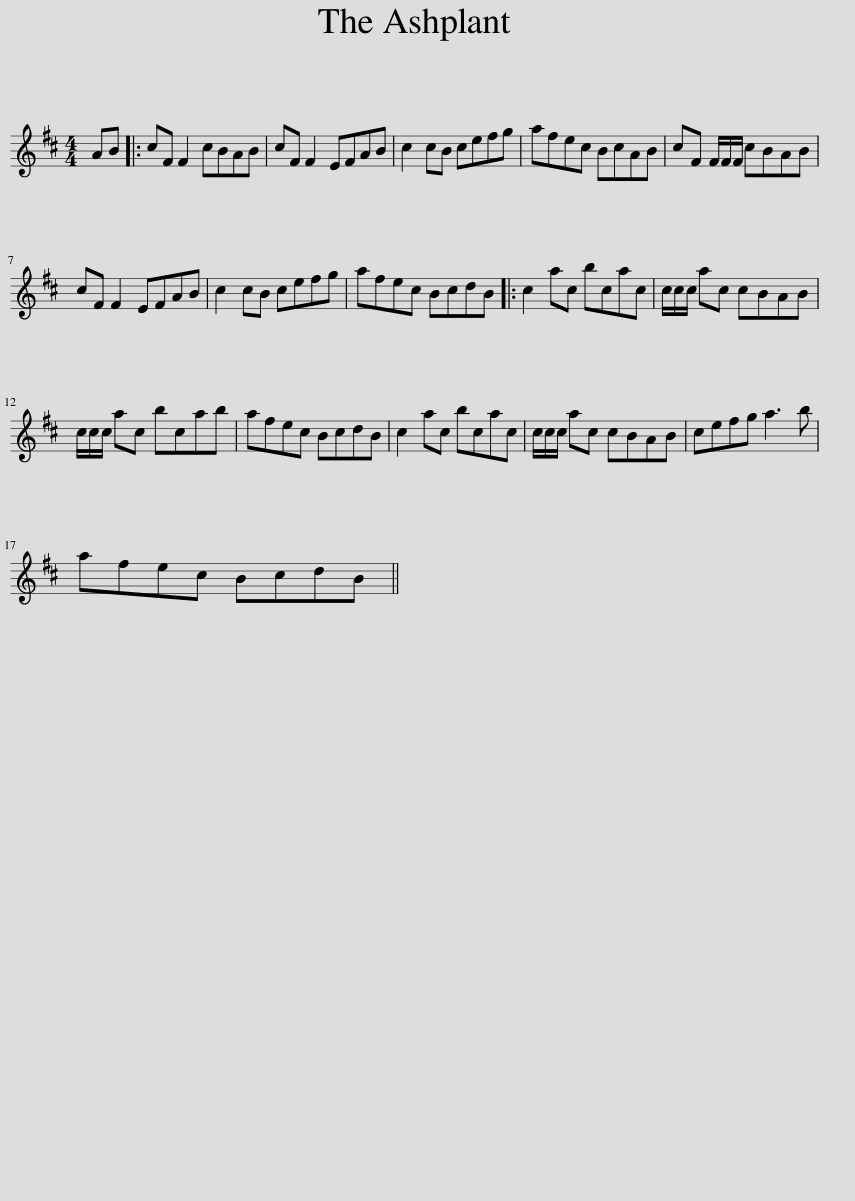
X:1
L:1/8
M:4/4
I:linebreak $
K:D
V:1 treble
V:1
 AB |: cF F2 cBAB | cF F2 EFAB | c2 cB cefg | afec BcAB | %5
 cF F/F/F/ cBAB |$ cF F2 EFAB | c2 cB cefg | afec BcdB |: c2 ac bcac | %10
 c/c/c/ ac cBAB |$ c/c/c/ ac bcab | afec BcdB | c2 ac bcac | c/c/c/ ac cBAB | %15
 cefg a3 b |$ afec BcdB || %17
